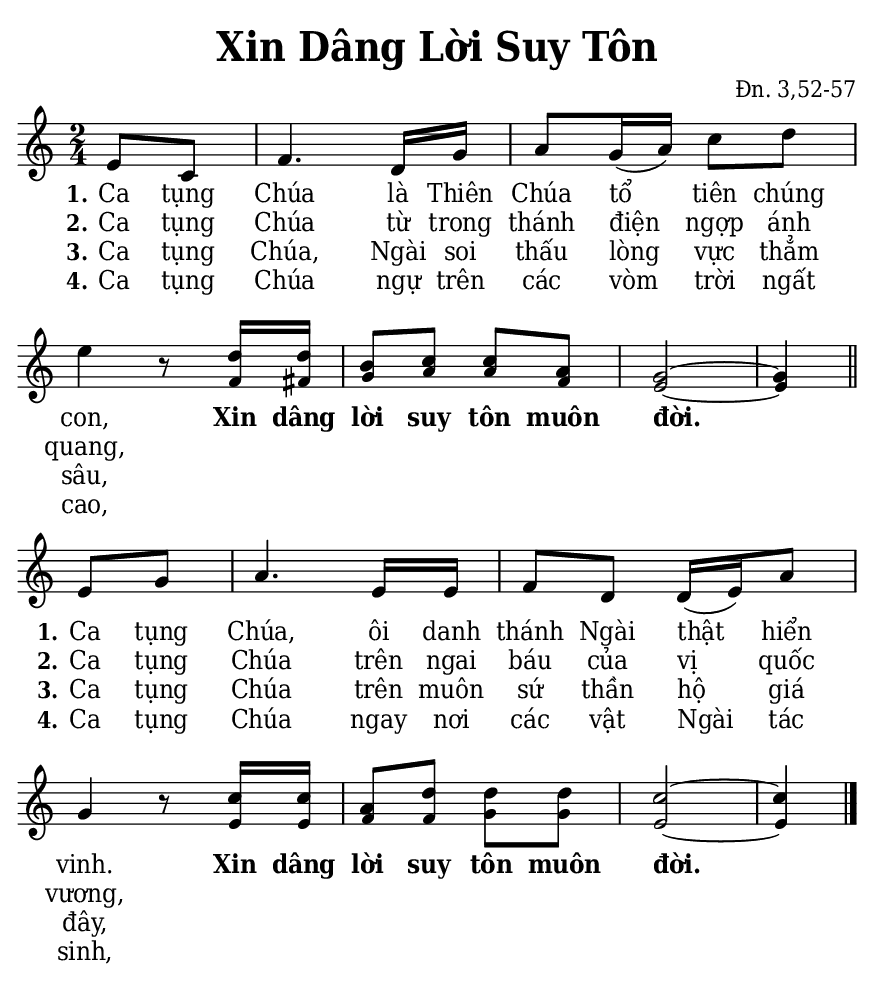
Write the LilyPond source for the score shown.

% Cài đặt chung\
\version "2.22.1"
\include "english.ly"

\header {
  title = \markup { \fontsize #1 "Xin Dâng Lời Suy Tôn" }
  composer = "Đn. 3,52-57"
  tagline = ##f
}

% Nhạc phiên khúc
nhacPhienKhucSop = \relative c' {
  \partial 4 e8 c |
  f4. d16 g |
  a8 g16 (a) c8 d |
  e4 r8 d16 d |
  b8 c c a |
  g2 ~ |
  g4 \bar "||" \break
  
  e8 g |
  a4. e16 e |
  f8 d d16 (e) a8 |
  g4 r8 c16 c |
  a8 d d d |
  c2 ~ |
  c4 \bar "|."
}

nhacPhienKhucAlto = \relative c' {
  r4 |
  R2*2
  r4 r8 f16 fs |
  g8 a a f |
  e2 ~ |
  e4
  r4 |
  R2*2
  g4 r8 e16 e |
  f8 f g g |
  e2 ~ |
  e4
}

% Lời phiên khúc
loiPhienKhucSop = \lyrics {
  <<
    {
      \set stanza = "1."
      Ca tụng Chúa là Thiên Chúa tổ tiên chúng con,
    }
    \new Lyrics {
	    \set associatedVoice = "beSop"
	    \set stanza = "2."
	    Ca tụng Chúa từ trong thánh điện ngợp ánh quang,
    }
    \new Lyrics {
	    \set associatedVoice = "beSop"
	    \set stanza = "3."
	    Ca tụng Chúa, Ngài soi thấu lòng vực thẳm sâu,
    }
    \new Lyrics {
	    \set associatedVoice = "beSop"
	    \set stanza = "4."
	    Ca tụng Chúa ngự trên các vòm trời ngất cao,
    }
  >>
  \override Lyrics.LyricText.font-series = #'bold
  Xin dâng lời suy tôn muôn đời.
  \revert Lyrics.LyricText.font-series
  
  <<
    {
      \set stanza = "1."
      Ca tụng Chúa, ôi danh thánh Ngài thật hiển vinh.
    }
    \new Lyrics {
	    \set associatedVoice = "beSop"
	    \set stanza = "2."
	    Ca tụng Chúa trên ngai báu của vị quốc vương,
    }
    \new Lyrics {
	    \set associatedVoice = "beSop"
	    \set stanza = "3."
	    Ca tụng Chúa trên muôn sứ thần hộ giá đây,
    }
    \new Lyrics {
	    \set associatedVoice = "beSop"
	    \set stanza = "4."
	    Ca tụng Chúa ngay nơi các vật Ngài tác sinh,
    }
  >>
  \override Lyrics.LyricText.font-series = #'bold
  Xin dâng lời suy tôn muôn đời.
  \revert Lyrics.LyricText.font-series
}

% Dàn trang
\paper {
  #(set-paper-size "a5")
  top-margin = 3\mm
  bottom-margin = 3\mm
  left-margin = 3\mm
  right-margin = 3\mm
  indent = #0
  #(define fonts
	 (make-pango-font-tree "Deja Vu Serif Condensed"
	 		       "Deja Vu Serif Condensed"
			       "Deja Vu Serif Condensed"
			       (/ 20 20)))
  print-page-number = ##f
  system-system-spacing = #'((basic-distance . 0.1) (padding . 3))
}

TongNhip = {
  \key c \major \time 2/4
  \set Timing.beamExceptions = #'()
  \set Timing.baseMoment = #(ly:make-moment 1/4)
}

% Đổi kích thước nốt cho bè phụ
notBePhu =
#(define-music-function (font-size music) (number? ly:music?)
   (for-some-music
     (lambda (m)
       (if (music-is-of-type? m 'rhythmic-event)
           (begin
             (set! (ly:music-property m 'tweaks)
                   (cons `(font-size . ,font-size)
                         (ly:music-property m 'tweaks)))
             #t)
           #f))
     music)
   music)

\score {
  \new ChoirStaff <<
    \new Staff \with {
        \consists "Merge_rests_engraver"
        printPartCombineTexts = ##f
      }
      <<
      \new Voice \TongNhip \partCombine 
        \nhacPhienKhucSop
        \notBePhu -1 { \nhacPhienKhucAlto }
      \new NullVoice = beSop \nhacPhienKhucSop
      \new Lyrics \lyricsto beSop \loiPhienKhucSop
      >>
  >>
  \layout {
    \override Lyrics.LyricSpace.minimum-distance = #1.5
    \override Score.BarNumber.break-visibility = ##(#f #f #f)
    \override Score.SpacingSpanner.uniform-stretching = ##t
  } 
}
